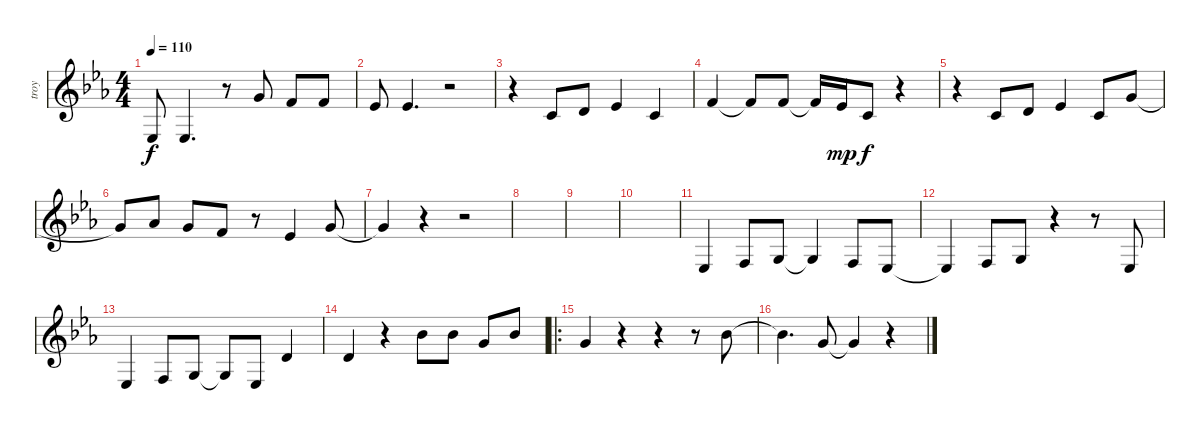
\track ("troy" "troy") {instrument viola}
\staff {score}
\tuning (E4 B3 G3 D3 A2 E2) {hide}
\ts (4 4)
\tempo 110
\clef g2
\ks eb
1.4.8{dy f} 1.4.4{d} r.8 3.1.8 1.1.8 1.1.8 |
4.2.8 4.2.4{d} r.2 |
r.4 1.2.8 3.2.8 4.2.4 1.2.4 |
1.1.4 1.1{t}.8 1.1.8 1.1{t}.16 4.2.16{dy mp} 1.2.8{dy f} r.4 |
r.4 1.2.8 3.2.8 4.2.4 1.2.8 3.1.8 |
3.1{t}.8 4.1.8 3.1.8 1.1.8 r.8 4.2.4 3.1.8 |
3.1{t}.4 r.4 r.2 |
|
|
|
1.4.4 3.4.8 0.3.8 0.3{t}.4 3.4.8 1.4.8 |
1.4{t}.4 3.4.8 0.3.8 r.4 r.8 1.4.8 |
1.4.4 3.4.8 0.3.8 0.3{t}.8 1.4.8 3.2.4 |
3.2.4 r.4 6.1.8 6.1.8 3.1.8 6.1.8 |
\ro
3.1.4 r.4 r.4 r.8 6.1.8 |
6.1{t}.4{d} 3.1.8 3.1{t}.4 r.4
